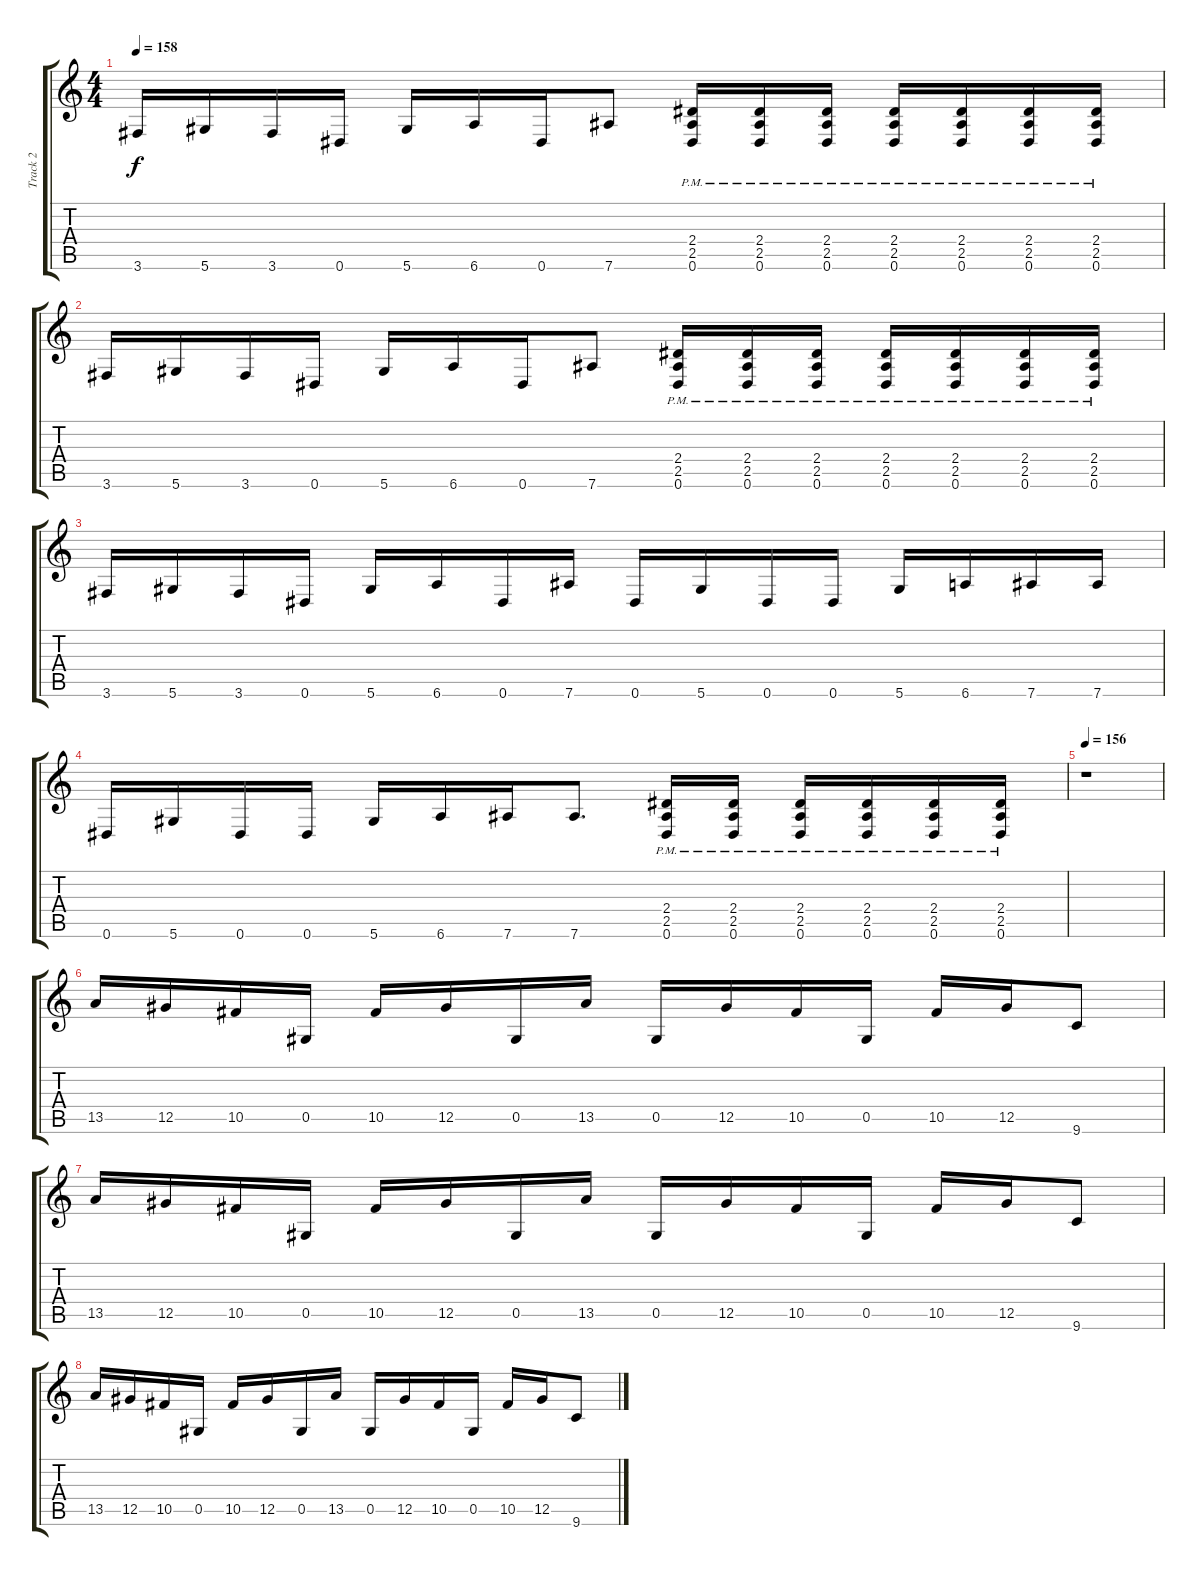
\track ("Track 2" "Track 2") {instrument distortionguitar}
\staff {score tabs}
\tuning (Eb4 Bb3 Gb3 Db3 Ab2 Eb2) {hide}
\ts (4 4)
\tempo 158
\clef g2
\ks c
3.6.16{dy f} 5.6.16 3.6.16 0.6.16 5.6.16 6.6.16 0.6.16 7.6.8 (2.4{pm} 2.5{pm} 0.6{pm}).16 (2.4{pm} 2.5{pm} 0.6{pm}).16 (2.4{pm} 2.5{pm} 0.6{pm}).16 (2.4{pm} 2.5{pm} 0.6{pm}).16 (2.4{pm} 2.5{pm} 0.6{pm}).16 (2.4{pm} 2.5{pm} 0.6{pm}).16 (2.4{pm} 2.5{pm} 0.6{pm}).16 |
3.6.16 5.6.16 3.6.16 0.6.16 5.6.16 6.6.16 0.6.16 7.6.8 (2.4{pm} 2.5{pm} 0.6{pm}).16 (2.4{pm} 2.5{pm} 0.6{pm}).16 (2.4{pm} 2.5{pm} 0.6{pm}).16 (2.4{pm} 2.5{pm} 0.6{pm}).16 (2.4{pm} 2.5{pm} 0.6{pm}).16 (2.4{pm} 2.5{pm} 0.6{pm}).16 (2.4{pm} 2.5{pm} 0.6{pm}).16 |
3.6.16 5.6.16 3.6.16 0.6.16 5.6.16 6.6.16 0.6.16 7.6.16 0.6.16 5.6.16 0.6.16 0.6.16 5.6.16 6.6.16 7.6.16 7.6.16 |
0.6.16 5.6.16 0.6.16 0.6.16 5.6.16 6.6.16 7.6.16 7.6.8{d} (2.4{pm} 2.5{pm} 0.6{pm}).16 (2.4{pm} 2.5{pm} 0.6{pm}).16 (2.4{pm} 2.5{pm} 0.6{pm}).16 (2.4{pm} 2.5{pm} 0.6{pm}).16 (2.4{pm} 2.5{pm} 0.6{pm}).16 (2.4{pm} 2.5{pm} 0.6{pm}).16 |
\tempo 156
r.1 |
13.5.16 12.5.16 10.5.16 0.5.16 10.5.16 12.5.16 0.5.16 13.5.16 0.5.16 12.5.16 10.5.16 0.5.16 10.5.16 12.5.16 9.6.8 |
13.5.16 12.5.16 10.5.16 0.5.16 10.5.16 12.5.16 0.5.16 13.5.16 0.5.16 12.5.16 10.5.16 0.5.16 10.5.16 12.5.16 9.6.8 |
13.5.16 12.5.16 10.5.16 0.5.16 10.5.16 12.5.16 0.5.16 13.5.16 0.5.16 12.5.16 10.5.16 0.5.16 10.5.16 12.5.16 9.6.8
